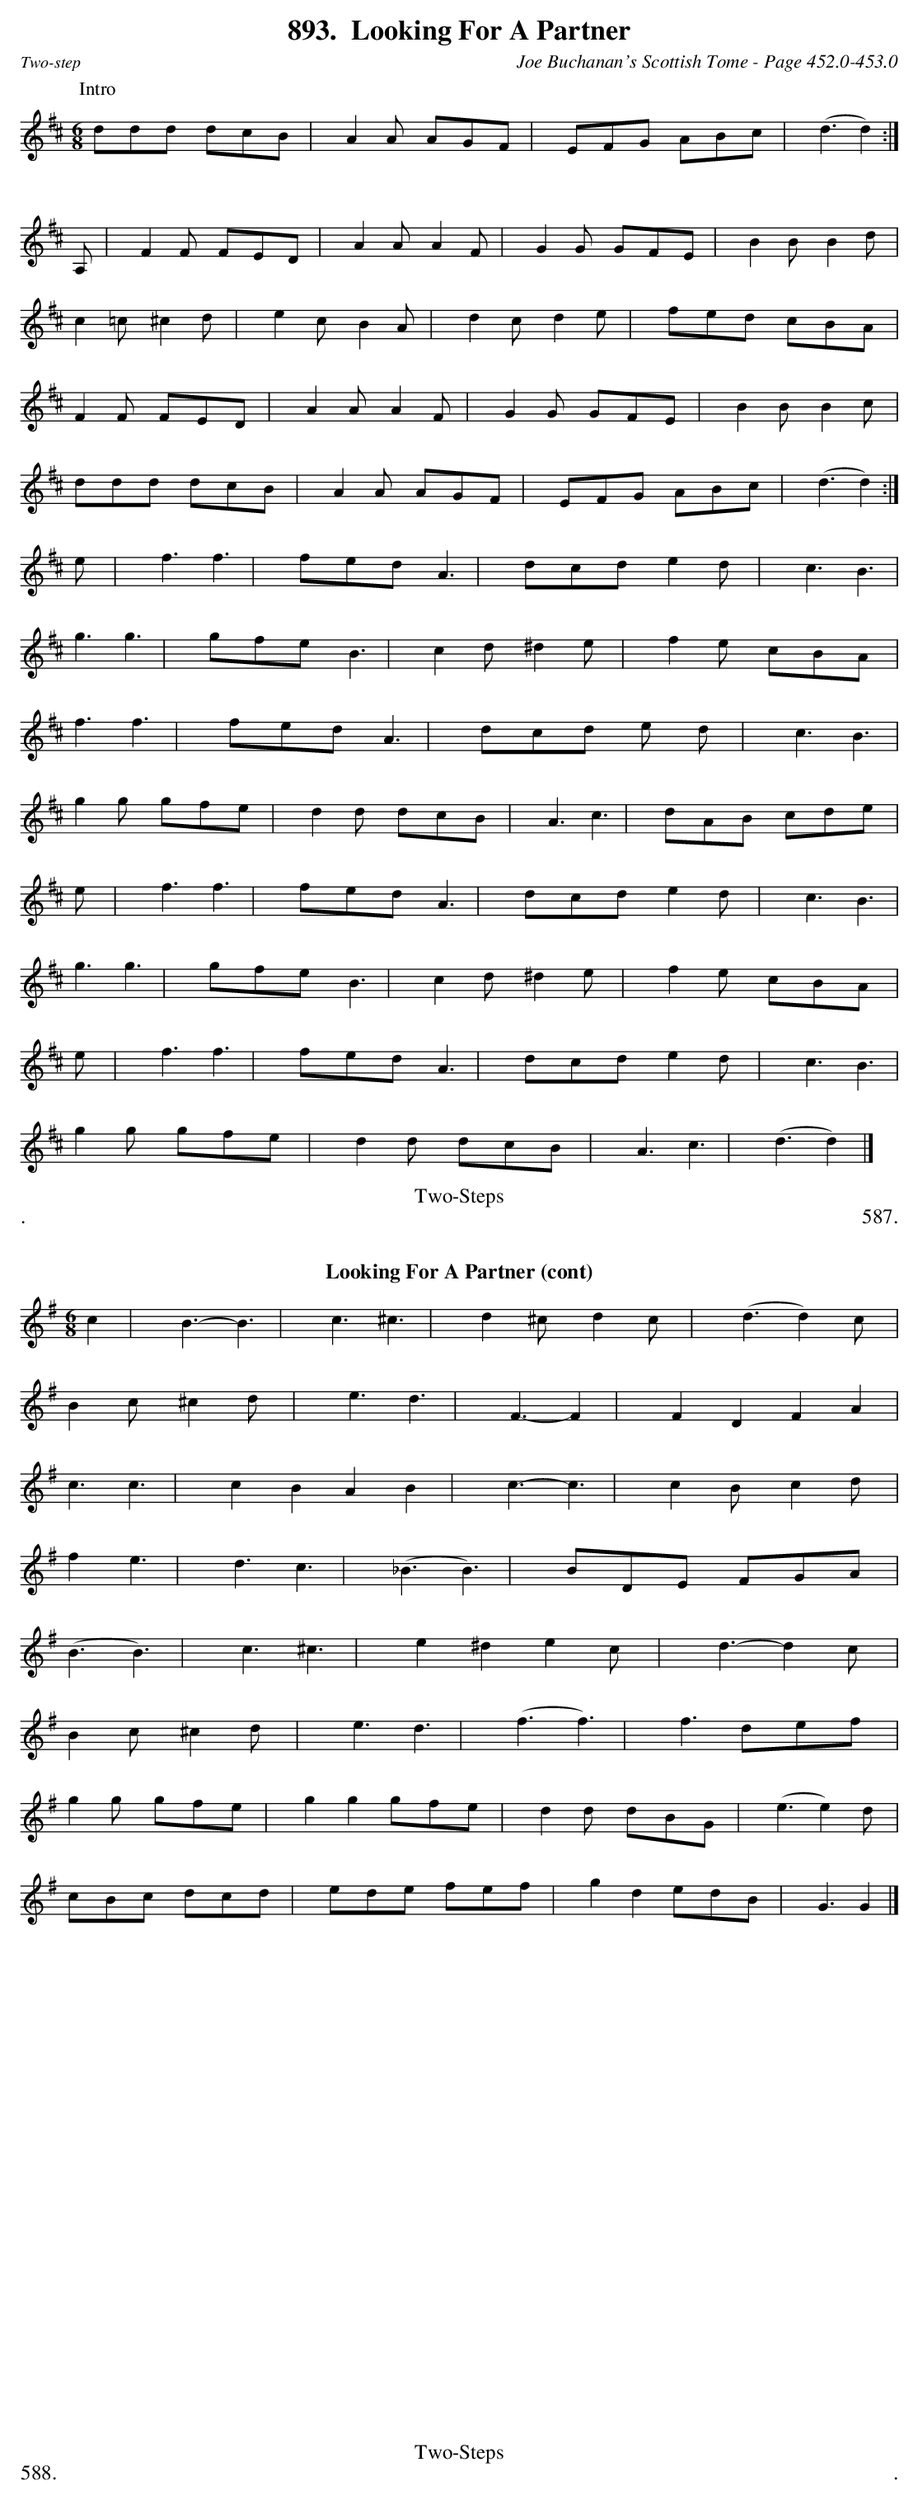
X:1
T:Looking For A Partner
C:Joe Buchanan's Scottish Tome - Page 452.0-453.0
L:1/8
M:6/8
K:D
W:Intro
%%vskip 0
ddd dcB | A2 A AGF | EFG ABc | (d3 d2) :|
%%vskip 20
A, | F2F FED | A2A A2F | G2G GFE | B2B B2 d |
c2=c ^c2d | e2c B2A | d2c d2e | fed cBA |
F2F FED | A2A A2F | G2G GFE | B2B B2c |
ddd dcB | A2 A AGF | EFG ABc | (d3 d2) :|
e | f3 f3 | fed A3 | dcd e2d | c3 B3 |
g3 g3 | gfe B3 | c2d ^d2 e | f2e cBA |
f3 f3 | fed A3 | dcd e d | c3 B3 |
g2g gfe | d2d dcB | A3 c3 | dAB cde |
e | f3 f3 | fed A3 | dcd e2d | c3 B3 |
g3 g3 | gfe B3 | c2d ^d2 e | f2e cBA |
e | f3 f3 | fed A3 | dcd e2d | c3 B3 |
g2g gfe | d2d dcB | A3 c3 | (d3 d2) |]
%%newpage
T:Looking For A Partner (cont)
[K:G] c2 | B3- B3 | c3 ^c3 | d2 ^c d2 c | (d3 d2) c |
B2 c ^c2 d | e3 d3 | F3- F2 | F2 D2 F2 A2 |
c3 c3 | c2 B2 A2 B2 | c3- c3 | c2 B c2 d |
f2 e3 | d3 c3 | (_B3 B3) | BDE FGA |
(B3 B3) | c3 ^c3 | e2  ^d2 e2 c | d3- d2 c |
B2 c ^c2 d | e3 d3 | (f3 f3) | f3 def |
g2 g gfe | g2 g2 gfe | d2 d dBG | (e3 e2) d |
cBc dcd | ede fef | g2 d2 edB | G3 G2 |]
